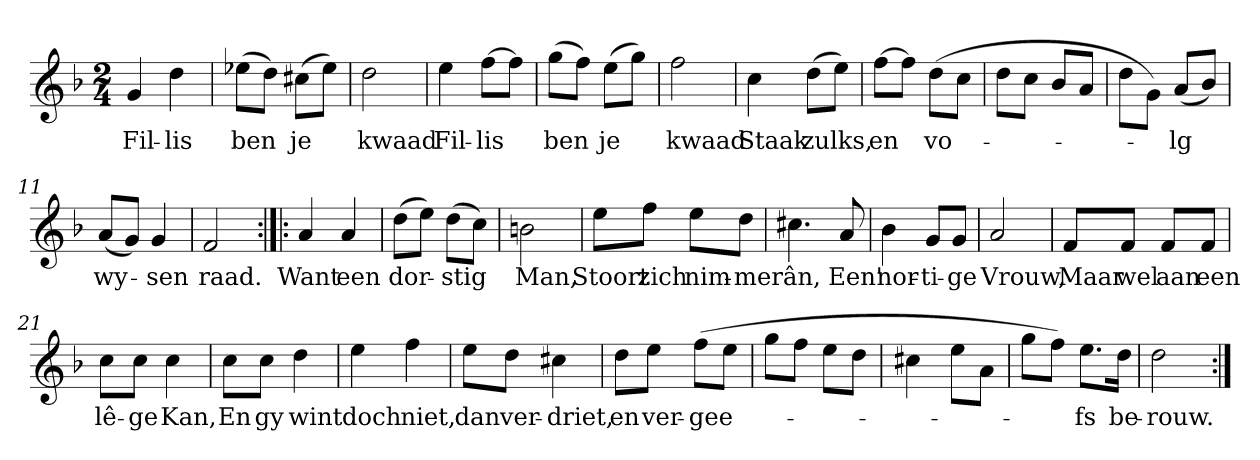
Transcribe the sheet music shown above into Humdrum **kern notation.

**kern	**text
*part1	*part1
*staff1	*staff1
*clefG2	*
*k[b-]	*
*d:	*
*M2/4	*
*MM120	*
=1	=1
4g	Fil-
4dd	-lis
=2	=2
(8ee-X\L	ben
8dd\J)	.
(8cc#X\L	je
8ee-\J)	.
=3	=3
2dd	kwaad
=4	=4
4ee	Fil-
[8ff\L	-lis
8ff\J]	.
=5	=5
(8gg\L	ben
8ff\J)	.
(8ee\L	je
8gg\J)	.
=6	=6
2ff	kwaad
=7	=7
4cc	Staak
(8dd\L	zulks,
8ee\J)	.
=8	=8
[8ff\L	en
8ff\J]	.
(8dd\L	vo-
8cc\J	.
=9	=9
8dd\L	.
8cc\J	.
8b-/L	.
8a/J	.
=10	=10
8dd\L	.
8g\J)	.
(8a/L	-lg
8b-/J)	.
=11	=11
(8a/L	wy-
8g/J)	.
4g	-sen
=12	=12
2f	raad.
=13:|!|:	=13:|!|:
4a	Want
4a	een
=14	=14
(8dd\L	dor-
8ee\J)	.
(8dd\L	-stig
8cc\J)	.
=15	=15
2bn	Man,
=16	=16
8ee\L	Stoort
8ff\J	zich
8ee\L	nim-
8dd\J	-mer
=17	=17
4.cc#X	ân,
8a	Een'
=18	=18
4b-	nor-
8g/L	-ti-
8g/J	-ge
=19	=19
2a	Vrouw,
=20	=20
8f/L	Maar
8f/J	wel
8f/L	aan
8f/J	een
=21	=21
8cc\L	lê-
8cc\J	-ge
4cc	Kan,
=22	=22
8cc\L	En
8cc\J	gy
4dd	wint
=23	=23
4ee	doch
4ff	niet,
=24	=24
8ee\L	dan
8dd\J	ver-
4cc#X	-driet,
=25	=25
8dd\L	en
8ee\J	ver-
(8ff\L	-gee-
8ee\J	.
=26	=26
8gg\L	.
8ff\J	.
8ee\L	.
8dd\J	.
=27	=27
4cc#X	.
8ee\L	.
8a\J	.
=28	=28
8gg\L	.
8ff\J)	.
8.ee\L	-fs
16dd\Jk	be-
=29	=29
2dd	-rouw.
=:|!	=:|!
*-	*-
